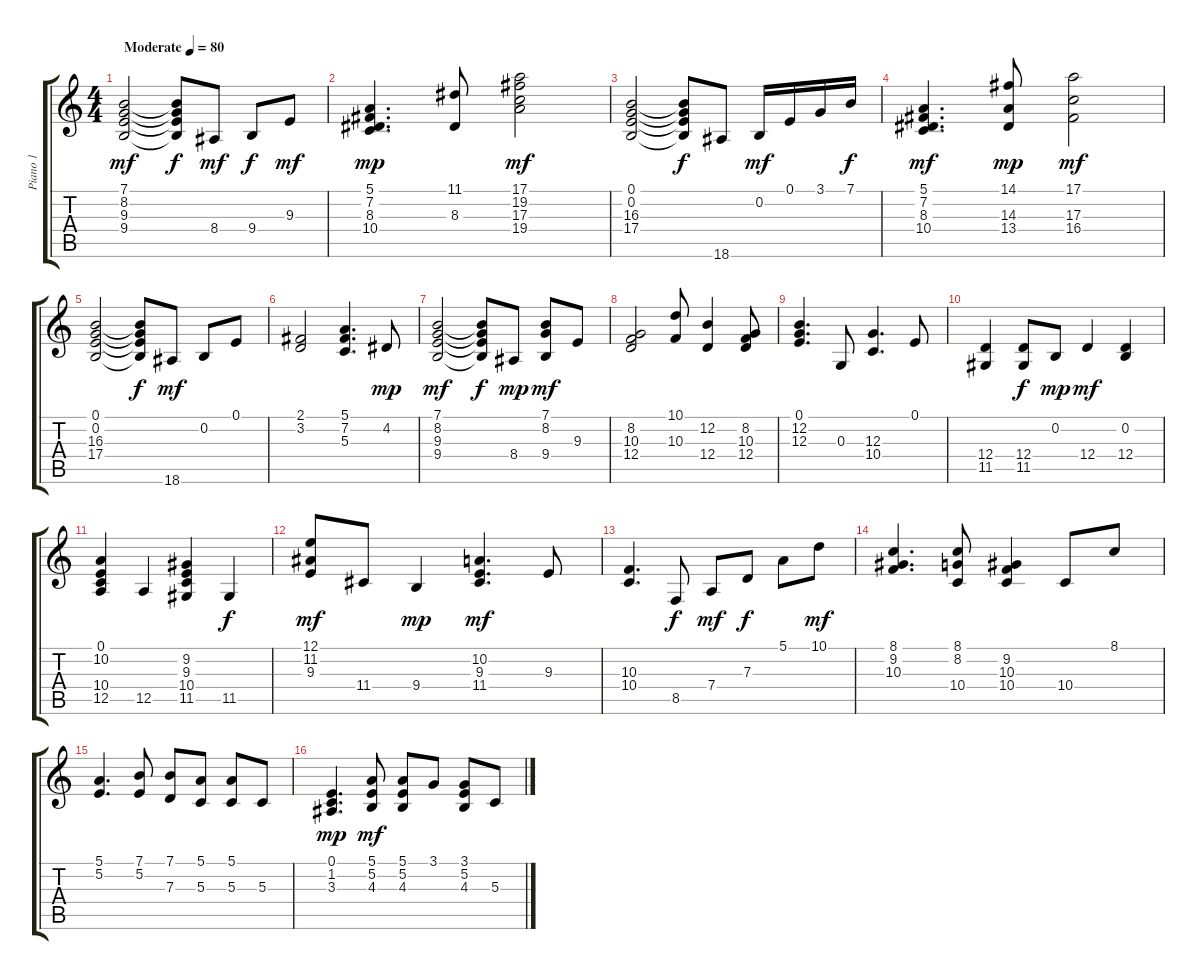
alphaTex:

\track ("Piano 1" "Piano 1") {instrument brightacousticpiano}
\staff {score tabs}
\tuning (E4 B3 G3 D3 A2 E2) {hide}
\ts (4 4)
\tempo (80 "Moderate")
\clef g2
\ks c
(7.1 8.2 9.3 9.4).2{dy mf instrument brightacousticpiano} (7.1{t} 8.2{t} 9.3{t} 9.4{t}).8{dy f} 8.4.8{dy mf} 9.4.8{dy f} 9.3.8{dy mf} |
(5.1 7.2 8.3 10.4).4{d dy mp} (11.1 8.3).8 (17.1 19.2 17.3 19.4).2{dy mf} |
(0.1 0.2 16.3 17.4).2 (0.1{t} 0.2{t} 16.3{t} 17.4{t}).8{dy f} 18.6.8 0.2.16{dy mf} 0.1.16 3.1.16 7.1.16{dy f} |
(5.1 7.2 8.3 10.4).4{d dy mf} (14.1 14.3 13.4).8{dy mp} (17.1 17.3 16.4).2{dy mf} |
(0.1 0.2 16.3 17.4).2 (0.1{t} 0.2{t} 16.3{t} 17.4{t}).8{dy f} 18.6.8{dy mf} 0.2.8 0.1.8 |
(2.1 3.2).2 (5.1 7.2 5.3).4{d} 4.2.8{dy mp} |
(7.1 8.2 9.3 9.4).2{dy mf} (7.1{t} 8.2{t} 9.3{t} 9.4{t}).8{dy f} 8.4.8{dy mp} (7.1 8.2 9.4).8{dy mf} 9.3.8 |
(8.2 10.3 12.4).2 (10.1 10.3).8 (12.2 12.4).4 (8.2 10.3 12.4).8 |
(0.1 12.2 12.3).4{d} 0.3.8 (12.3 10.4).4{d} 0.1.8 |
(12.4 11.5).4 (12.4 11.5).8{dy f} 0.2.8{dy mp} 12.4.4{dy mf} (0.2 12.4).4 |
(0.1 10.2 10.4 12.5).4 12.5.4 (9.2 9.3 10.4 11.5).4 11.5.4{dy f} |
(12.1 11.2 9.3).8{dy mf} 11.4.8 9.4.4{dy mp} (10.2 9.3 11.4).4{d dy mf} 9.3.8 |
(10.3 10.4).4{d} 8.5.8{dy f} 7.4.8{dy mf} 7.3.8{dy f} 5.1.8 10.1.8{dy mf} |
(8.1 9.2 10.3).4{d} (8.1 8.2 10.4).8 (9.2 10.3 10.4).4 10.4.8 8.1.8 |
(5.1 5.2).4{d} (7.1 5.2).8 (7.1 7.3).8 (5.1 5.3).8 (5.1 5.3).8 5.3.8 |
(0.1 1.2 3.3).4{d dy mp} (5.1 5.2 4.3).8{dy mf} (5.1 5.2 4.3).8 3.1.8 (3.1 5.2 4.3).8 5.3.8
